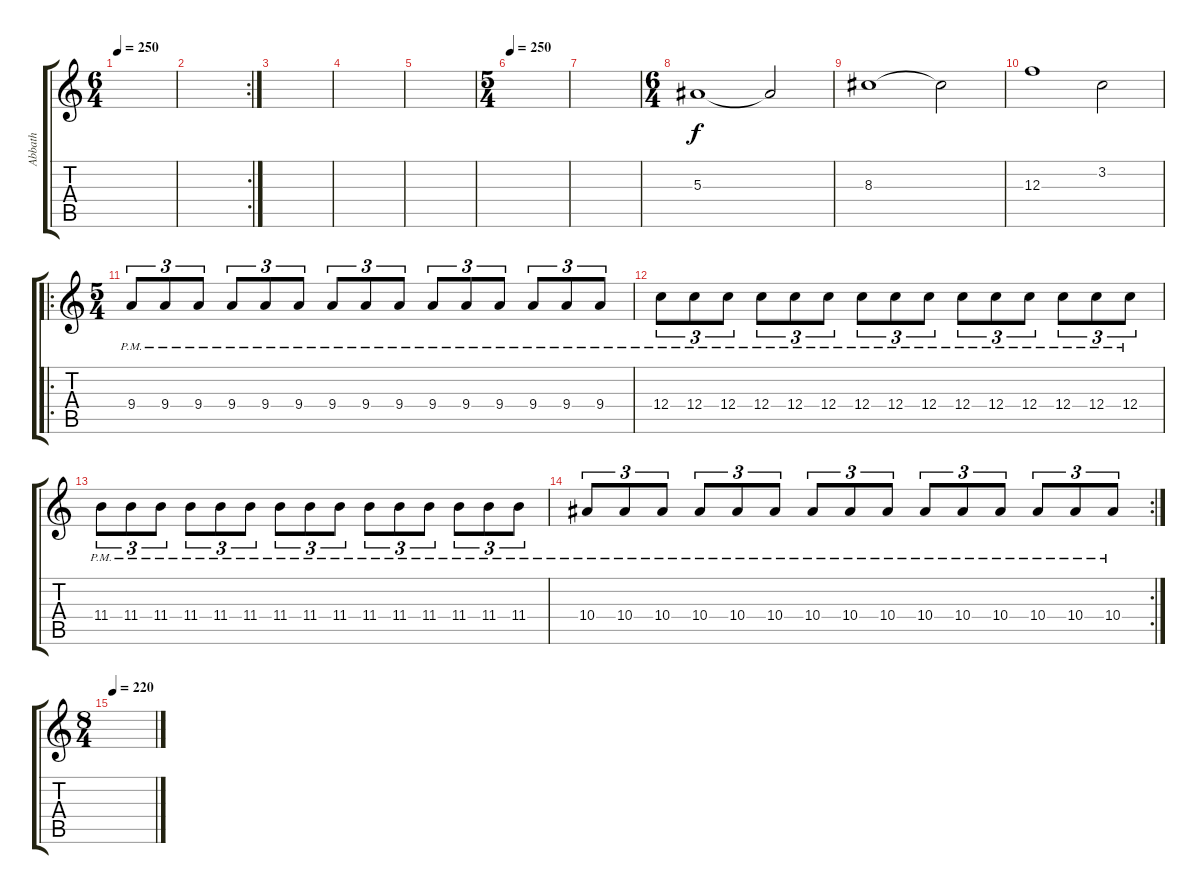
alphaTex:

\track ("Abbath" "Abbath") {instrument distortionguitar}
\staff {score tabs}
\tuning (D4 A3 F3 C3 G2 D2) {hide}
\ts (6 4)
\tempo 250
\clef g2
\ks c
|
\rc 2
|
|
|
|
\ts (5 4)
\tempo 250
|
|
\ts (6 4)
5.3.1 5.3{t}.2 |
8.3.1 8.3{t}.2 |
12.3.1 3.2.2 |
\ro
\ts (5 4)
9.4{pm}.8{tu (3 2)} 9.4{pm}.8{tu (3 2)} 9.4{pm}.8{tu (3 2)} 9.4{pm}.8{tu (3 2)} 9.4{pm}.8{tu (3 2)} 9.4{pm}.8{tu (3 2)} 9.4{pm}.8{tu (3 2)} 9.4{pm}.8{tu (3 2)} 9.4{pm}.8{tu (3 2)} 9.4{pm}.8{tu (3 2)} 9.4{pm}.8{tu (3 2)} 9.4{pm}.8{tu (3 2)} 9.4{pm}.8{tu (3 2)} 9.4{pm}.8{tu (3 2)} 9.4{pm}.8{tu (3 2)} |
12.4{pm}.8{tu (3 2)} 12.4{pm}.8{tu (3 2)} 12.4{pm}.8{tu (3 2)} 12.4{pm}.8{tu (3 2)} 12.4{pm}.8{tu (3 2)} 12.4{pm}.8{tu (3 2)} 12.4{pm}.8{tu (3 2)} 12.4{pm}.8{tu (3 2)} 12.4{pm}.8{tu (3 2)} 12.4{pm}.8{tu (3 2)} 12.4{pm}.8{tu (3 2)} 12.4{pm}.8{tu (3 2)} 12.4{pm}.8{tu (3 2)} 12.4{pm}.8{tu (3 2)} 12.4{pm}.8{tu (3 2)} |
11.4{pm}.8{tu (3 2)} 11.4{pm}.8{tu (3 2)} 11.4{pm}.8{tu (3 2)} 11.4{pm}.8{tu (3 2)} 11.4{pm}.8{tu (3 2)} 11.4{pm}.8{tu (3 2)} 11.4{pm}.8{tu (3 2)} 11.4{pm}.8{tu (3 2)} 11.4{pm}.8{tu (3 2)} 11.4{pm}.8{tu (3 2)} 11.4{pm}.8{tu (3 2)} 11.4{pm}.8{tu (3 2)} 11.4{pm}.8{tu (3 2)} 11.4{pm}.8{tu (3 2)} 11.4{pm}.8{tu (3 2)} |
\rc 2
10.4{pm}.8{tu (3 2)} 10.4{pm}.8{tu (3 2)} 10.4{pm}.8{tu (3 2)} 10.4{pm}.8{tu (3 2)} 10.4{pm}.8{tu (3 2)} 10.4{pm}.8{tu (3 2)} 10.4{pm}.8{tu (3 2)} 10.4{pm}.8{tu (3 2)} 10.4{pm}.8{tu (3 2)} 10.4{pm}.8{tu (3 2)} 10.4{pm}.8{tu (3 2)} 10.4{pm}.8{tu (3 2)} 10.4{pm}.8{tu (3 2)} 10.4{pm}.8{tu (3 2)} 10.4{pm}.8{tu (3 2)} |
\ts (8 4)
\tempo 220
